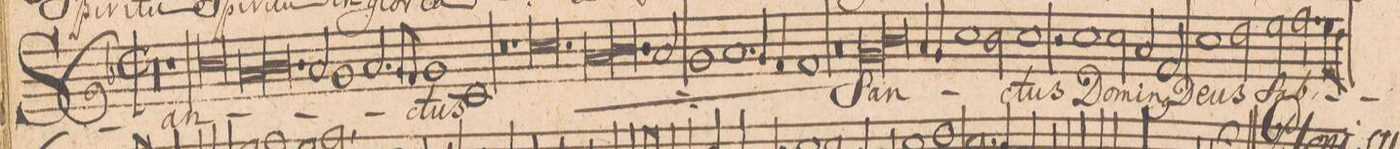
**kern	**text
*I"CANTVS.	*
*clefG2	*
*k[b-]	*
*met(c|)	*
*M2/1	*
00r	.
=2-	=2-
=3-	=3-
1r	.
0cc\	San-
=4-	=4-
*lig	*
1a/	.
=5-	=5-
1.b-\	.
*Xlig	*
2a/	.
=6-	=6-
1g/	.
2.a/	.
8g/L	.
8f/J	.
=7-	=7-
1g/	.
1c/	-ctus
=8-	=8-
0r	.
*	*ij
=9-	=9-
1r	.
0.cc\	San-
=10-	=10-
=11-	=11-
*lig	*
1a/	.
1.b-\	.
*Xlig	*
=12-	=12-
2a/	.
1g/	.
=13-	=13-
1.a/	.
4g/	.
4f/	.
=14-	=14-
1f/	-ctus
0ra	.
*	*Xij
=15-	=15-
*lig	*
1g/	San-
=16-	=16-
1b-\	.
*Xlig	*
4a/	.
4g/	.
1cc\	.
=17-	=17-
*2\right	*
2b-\	.
1cc\	-ctus
=18-	=18-
2r	.
1cc\	Do-
2cc\	-mi-
=19-	=19-
2a/	-n(us)
2f/	.
1cc\	De-
=20-	=20-
2dd\	-us
2ee\	Sab-
2.ff\	.
8ee\L	.
8dd\J	.
=21-	=21-
*-	*-
